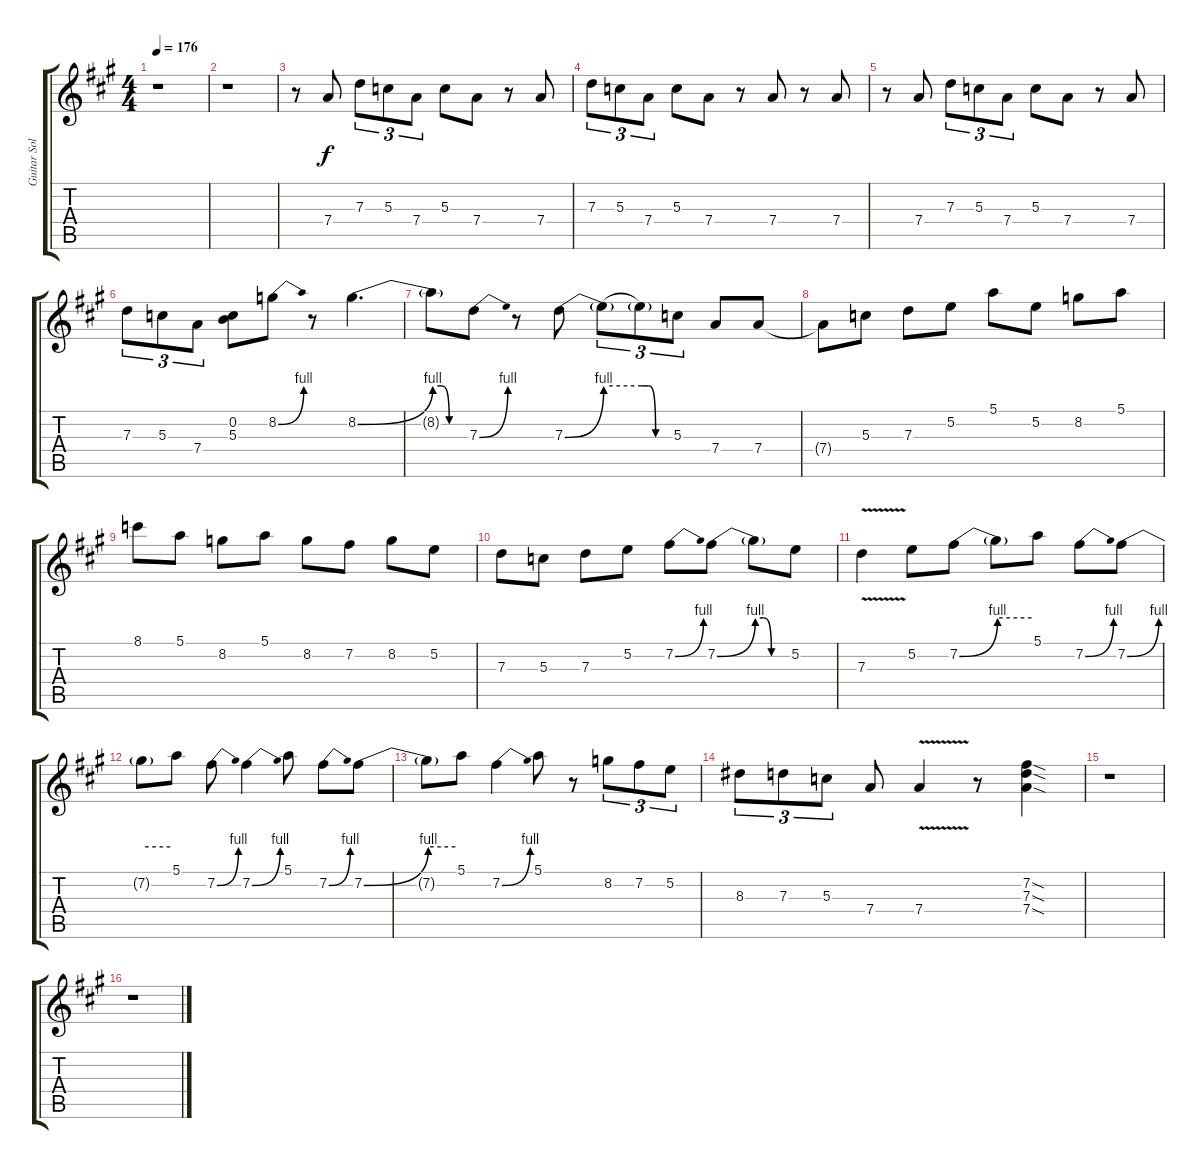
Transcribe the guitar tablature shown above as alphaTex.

\track ("Guitar Solo" "Guitar Sol") {instrument distortionguitar}
\staff {score tabs}
\tuning (E4 B3 G3 D3 A2 E2) {hide}
\ts (4 4)
\tempo 176
\clef g2
\ks a
r.1{dy f} |
r.1 |
r.8 7.4.8 7.3.8{tu (3 2)} 5.3.8{tu (3 2)} 7.4.8{tu (3 2)} 5.3.8 7.4.8 r.8 7.4.8 |
7.3.8{tu (3 2)} 5.3.8{tu (3 2)} 7.4.8{tu (3 2)} 5.3.8 7.4.8 r.8 7.4.8 r.8 7.4.8 |
r.8 7.4.8 7.3.8{tu (3 2)} 5.3.8{tu (3 2)} 7.4.8{tu (3 2)} 5.3.8 7.4.8 r.8 7.4.8 |
7.3.8{tu (3 2)} 5.3.8{tu (3 2)} 7.4.8{tu (3 2)} (0.2 5.3).8 8.2{be (bend 0 0 60 4)}.8 r.8 8.2{be (bend 0 0 60 4)}.4{d} |
8.2{be (custom 0 4 15 4 30 0 60 0) t}.8 7.3{be (bend 0 0 60 4)}.8 r.8 7.3{be (bend 0 0 60 4)}.8 7.3{be (hold 0 4 60 4) t}.8{tu (3 2)} 7.3{be (custom 0 4 15 4 30 0 60 0) t}.8{tu (3 2)} 5.3.8{tu (3 2)} 7.4.8 7.4.8 |
7.4{t}.8 5.3.8 7.3.8 5.2.8 5.1.8 5.2.8 8.2.8 5.1.8 |
8.1.8 5.1.8 8.2.8 5.1.8 8.2.8 7.2.8 8.2.8 5.2.8 |
7.3.8 5.3.8 7.3.8 5.2.8 7.2{be (bend 0 0 60 4)}.8 7.2{be (bend 0 0 60 4)}.8 7.2{be (custom 0 4 15 4 30 0 60 0) t}.8 5.2.8 |
7.3{v}.4 5.2.8 7.2{be (bend 0 0 60 4)}.8 7.2{be (hold 0 4 60 4) t}.8 5.1.8 7.2{be (bend 0 0 60 4)}.8 7.2{be (bend 0 0 60 4)}.8 |
7.2{be (hold 0 4 60 4) t}.8 5.1.8 7.2{be (bend 0 0 60 4)}.8 7.2{be (bend 0 0 60 4)}.4 5.1.8 7.2{be (bend 0 0 60 4)}.8 7.2{be (bend 0 0 60 4)}.8 |
7.2{be (hold 0 4 60 4) t}.8 5.1.8 7.2{be (bend 0 0 60 4)}.4 5.1.8 r.8 8.2.8{tu (3 2)} 7.2.8{tu (3 2)} 5.2.8{tu (3 2)} |
8.3.8{tu (3 2)} 7.3.8{tu (3 2)} 5.3.8{tu (3 2)} 7.4.8 7.4{v}.4 r.8 (7.2{sod} 7.3{sod} 7.4{sod}).4 |
r.1 |
r.1
